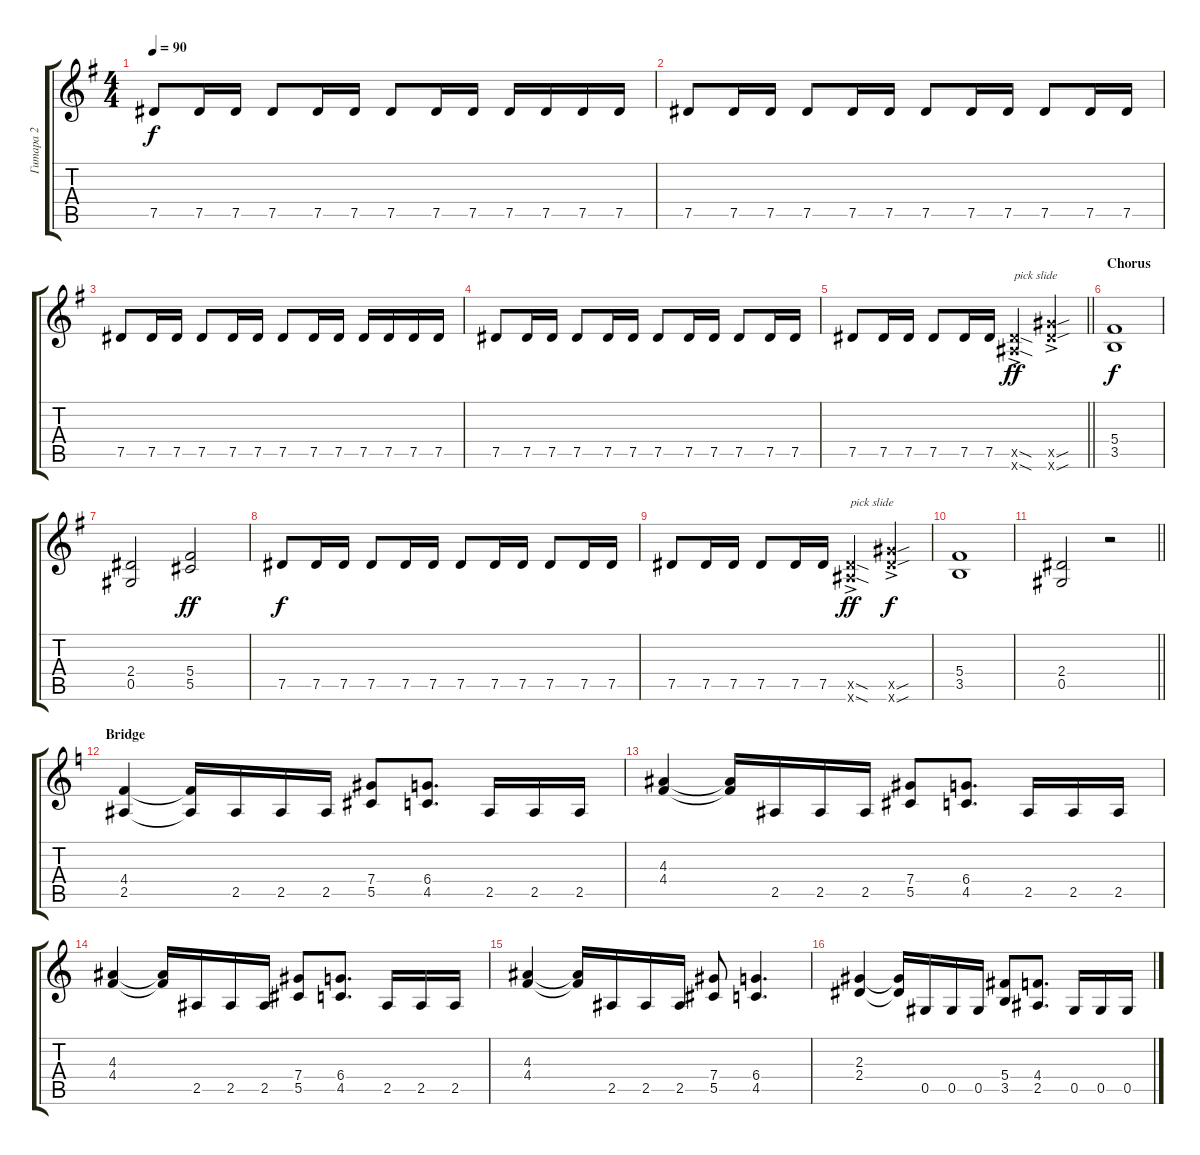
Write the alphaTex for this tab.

\track ("Гитара 2" "Гитара 2") {instrument distortionguitar}
\staff {score tabs}
\tuning (Eb4 Bb3 Gb3 Db3 Ab2 Eb2) {hide}
\ts (4 4)
\tempo 90
\clef g2
\ks eminor
7.5.8{dy f} 7.5.16 7.5.16 7.5.8 7.5.16 7.5.16 7.5.8 7.5.16 7.5.16 7.5.16 7.5.16 7.5.16 7.5.16 |
7.5.8 7.5.16 7.5.16 7.5.8 7.5.16 7.5.16 7.5.8 7.5.16 7.5.16 7.5.8 7.5.16 7.5.16 |
7.5.8 7.5.16 7.5.16 7.5.8 7.5.16 7.5.16 7.5.8 7.5.16 7.5.16 7.5.16 7.5.16 7.5.16 7.5.16 |
7.5.8 7.5.16 7.5.16 7.5.8 7.5.16 7.5.16 7.5.8 7.5.16 7.5.16 7.5.8 7.5.16 7.5.16 |
\barLineRight lightlight
7.5.8 7.5.16 7.5.16 7.5.8 7.5.16 7.5.16 (7.5{sod ac x} 7.6{sod ac x}).4{txt "pick slide" dy ff volume 15} (12.5{sou ac x} 12.6{sou ac x}).4 |
\section ("" "Chorus")
(5.4 3.5).1{dy f volume 13} |
(2.4 0.5).2 (5.4 5.5).2{dy ff} |
7.5.8{dy f volume 15} 7.5.16 7.5.16 7.5.8 7.5.16 7.5.16 7.5.8 7.5.16 7.5.16 7.5.8 7.5.16 7.5.16 |
7.5.8 7.5.16 7.5.16 7.5.8 7.5.16 7.5.16 (7.5{sod ac x} 7.6{sod ac x}).4{txt "pick slide" dy ff} (12.5{sou ac x} 12.6{sou ac x}).4{dy f} |
(5.4 3.5).1{volume 13} |
\barLineRight lightlight
(2.4 0.5).2 r.2 |
\section ("" "Bridge")
\ks c
(4.4 2.5).4 (4.4{t} 2.5{t}).16 2.5.16 2.5.16 2.5.16 (7.4 5.5).8 (6.4 4.5).8{d} 2.5.16 2.5.16 2.5.16 |
(4.3 4.4).4 (4.3{t} 4.4{t}).16 2.5.16 2.5.16 2.5.16 (7.4 5.5).8 (6.4 4.5).8{d} 2.5.16 2.5.16 2.5.16 |
(4.3 4.4).4 (4.3{t} 4.4{t}).16 2.5.16 2.5.16 2.5.16 (7.4 5.5).8 (6.4 4.5).8{d} 2.5.16 2.5.16 2.5.16 |
(4.3 4.4).4 (4.3{t} 4.4{t}).16 2.5.16 2.5.16 2.5.16 (7.4 5.5).8 (6.4 4.5).4{d} |
(2.3 2.4).4 (2.3{t} 2.4{t}).16 0.5.16 0.5.16 0.5.16 (5.4 3.5).8 (4.4 2.5).8{d} 0.5.16 0.5.16 0.5.16
